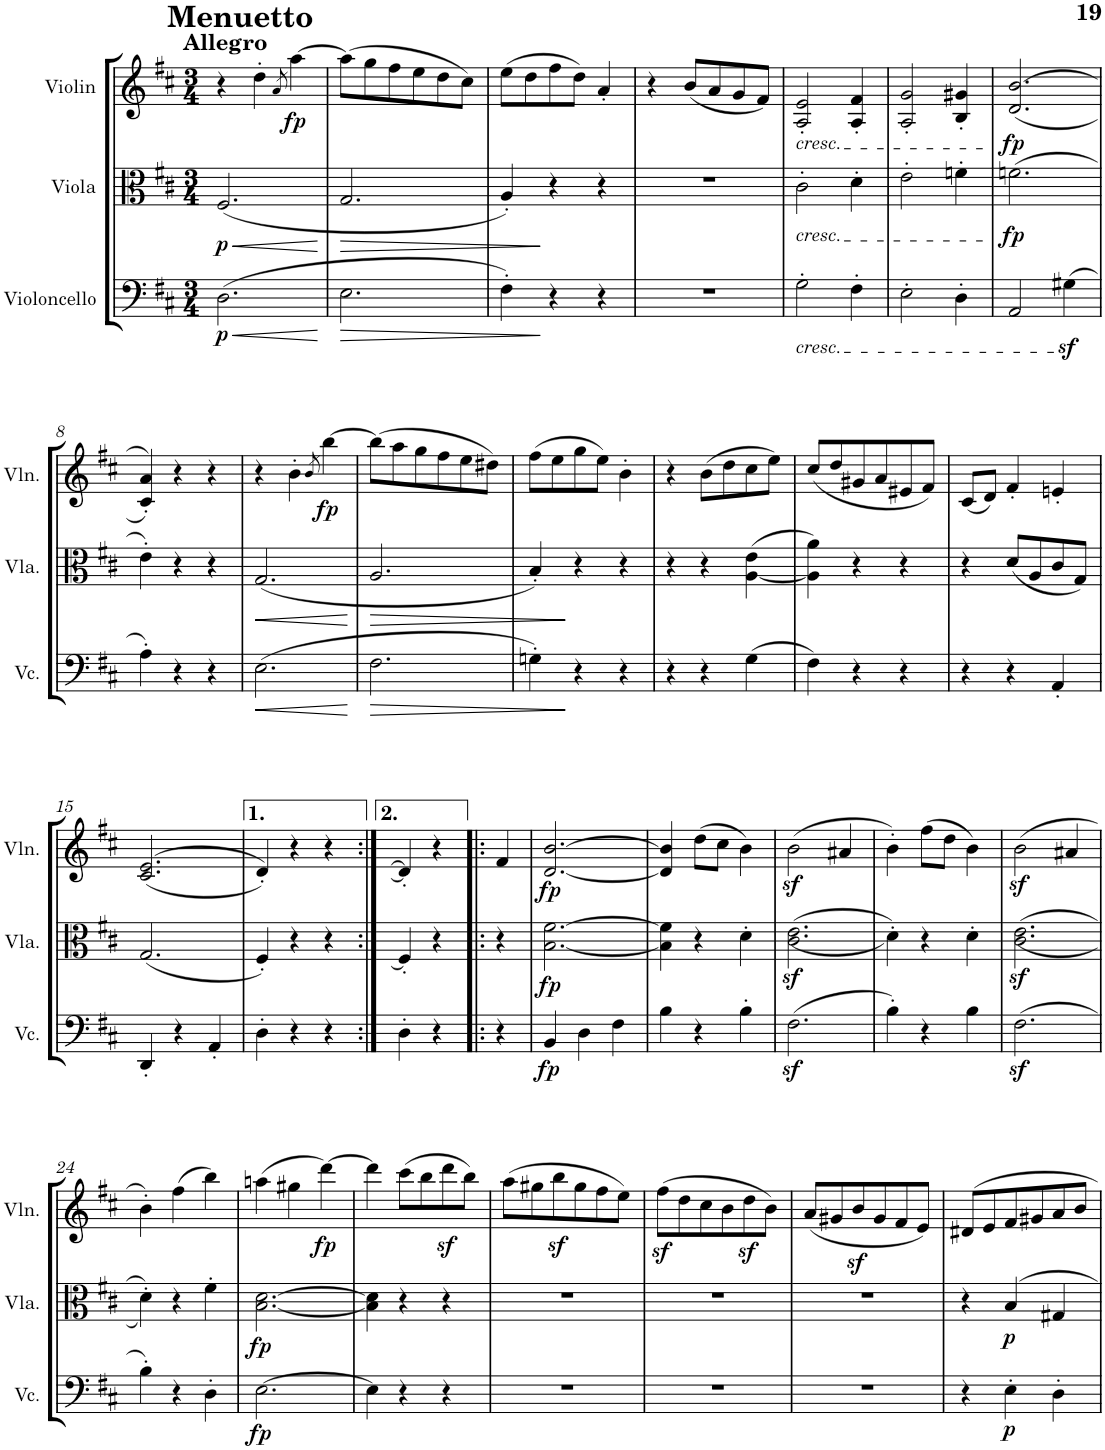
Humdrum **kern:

**kern	**dynam	**kern	**dynam	**kern	**dynam
*part3	*part3	*part2	*part2	*part1	*part1
*staff3	*staff3	*staff2	*staff2	*staff1	*staff1
*I"Violoncello	*	*I"Viola	*	*I"Violin	*
*I'Vc.	*	*I'Vla.	*	*I'Vln.	*
!!LO:PB:g=z
*clefF4	*	*clefC3	*	*clefG2	*
*k[f#c#]	*	*k[f#c#]	*	*k[f#c#]	*
*M3/4	*	*M3/4	*	*M3/4	*
=1	=1	=1	=1	=1	=1
!	!	!	!	!LO:TX:a:B:t=Menuetto	!
!	!	!	!	!LO:TX:a:B:t=Allegro	!
!	!LO:HP:b	!	!LO:HP:b	!	!
!	!LO:DY:n=1:b	!	!LO:DY:n=1:b	!	!
(2.D\	< p	(2.F#/	< p	4r	.
.	.	.	.	4dd'\	.
.	.	.	.	8qa/	.
!	!	!	!	!	!LO:DY:b
.	.	.	.	[4aa\	fp
.	[	.	[	.	.
=2	=2	=2	=2	=2	=2
!	!LO:HP:b	!	!LO:HP:b	!	!
2.E\	>	2.G/	>	(8aa\L]	.
.	.	.	.	8gg\	.
.	.	.	.	8ff#\	.
.	.	.	.	8ee\	.
.	.	.	.	8dd\	.
.	.	.	.	8cc#\J)	.
=3	=3	=3	=3	=3	=3
4F#'\)	.	4A'/)	.	(8ee\L	.
.	.	.	.	8dd\	.
4r	]	4r	]	8ff#\	.
.	.	.	.	8dd\J)	.
4r	.	4r	.	4a'/	.
=4	=4	=4	=4	=4	=4
2.r	.	2.r	.	4r	.
.	.	.	.	(8b/L	.
.	.	.	.	8a/	.
.	.	.	.	8g/	.
.	.	.	.	8f#/J)	.
=5	=5	=5	=5	=5	=5
!	!	!	!	!LO:TX:b:i:t=cresc.	!
!	!	!LO:TX:b:i:t=cresc.	!	!	!
!LO:TX:b:i:t=cresc.	!	!	!	!	!
2G'\	.	2c#'\	.	2A/' 2e/'	.
4F#'\	.	4d'\	.	4A/' 4f#/'	.
=6	=6	=6	=6	=6	=6
2E'\	.	2e'\	.	2A/' 2g/'	.
4D'\	.	4fn'\	.	4B/' 4g#X/'	.
=7	=7	=7	=7	=7	=7
!	!	!	!LO:DY:b	!	!LO:DY:b
2AA/	.	(2.fn\	fp	(>(2.d/ 2.b/	fp
(4G#Xz<\	.	.	.	.	.
!!LO:LB:g=z
=8	=8	=8	=8	=8	=8
4A'\)	.	4e'\)	.	4c#/' 4a/'))	.
4r	.	4r	.	4r	.
4r	.	4r	.	4r	.
=9	=9	=9	=9	=9	=9
!	!LO:HP:b	!	!LO:HP:b	!	!
(2.E\	<	(2.G/	<	4r	.
.	.	.	.	4b'\	.
.	.	.	.	8qb/	.
!	!	!	!	!	!LO:DY:b
.	.	.	.	[4bb\	fp
.	[	.	[	.	.
=10	=10	=10	=10	=10	=10
!	!LO:HP:b	!	!LO:HP:b	!	!
2.F#\	>	2.A/	>	(8bb\L]	.
.	.	.	.	8aa\	.
.	.	.	.	8gg\	.
.	.	.	.	8ff#\	.
.	.	.	.	8ee\	.
.	.	.	.	8dd#X\J)	.
=11	=11	=11	=11	=11	=11
4Gn'\)	.	4B'/)	.	(8ff#\L	.
.	.	.	.	8ee\	.
4r	]	4r	]	8gg\	.
.	.	.	.	8ee\J)	.
4r	.	4r	.	4b'\	.
=12	=12	=12	=12	=12	=12
4r	.	4r	.	4r	.
4r	.	4r	.	(8b\L	.
.	.	.	.	8dd\	.
(4G\	.	([4A\ 4e\	.	8cc#\	.
.	.	.	.	8ee\J)	.
=13	=13	=13	=13	=13	=13
4F#\)	.	4A\] 4a\)	.	(8cc#/L	.
.	.	.	.	8dd/	.
4r	.	4r	.	8g#X/	.
.	.	.	.	8a/	.
4r	.	4r	.	8e#X/	.
.	.	.	.	8f#/J)	.
=14	=14	=14	=14	=14	=14
4r	.	4r	.	(8c#/L	.
.	.	.	.	8d/J)	.
4r	.	(8d/L	.	4f#'/	.
.	.	8A/	.	.	.
4AA'/	.	8c#/	.	4en'/	.
.	.	8G/J)	.	.	.
!!LO:LB:g=z
=15	=15	=15	=15	=15	=15
4DD'/	.	(2.G/	.	(>(2.c#/ 2.e/	.
4r	.	.	.	.	.
4AA'/	.	.	.	.	.
=16	=16	=16	=16	=16	=16
4D'\	.	4F#'/)	.	4d'/))	.
4r	.	4r	.	4r	.
4r	.	4r	.	4r	.
=17:|!	=17:|!	=17:|!	=17:|!	=17:|!	=17:|!
.	.	[qF#	.	(>[qd	.
4D'\	.	4F#'/]	.	4d'/])	.
4r	.	4r	.	4r	.
=18!|:	=18!|:	=18!|:	=18!|:	=18!|:	=18!|:
4r	.	4r	.	4f#/	.
=19	=19	=19	=19	=19	=19
!	!LO:DY:b	!	!LO:DY:b	!	!LO:DY:b
4BB/	fp	[2.B\ [2.f#\	fp	[2.d/ [2.b/	fp
4D\	.	.	.	.	.
4F#\	.	.	.	.	.
=20	=20	=20	=20	=20	=20
4B\	.	4B\] 4f#\]	.	4d/] 4b/]	.
4r	.	4r	.	(8dd\L	.
.	.	.	.	8cc#\J	.
4B'\	.	4d'\	.	4b\)	.
=21	=21	=21	=21	=21	=21
(2.F#z<\	.	(<(2.c#\z< 2.e\z<	.	(2bz<\	.
.	.	.	.	4a#X/	.
=22	=22	=22	=22	=22	=22
4B'\)	.	4d'\))	.	4b'\)	.
4r	.	4r	.	(8ff#\L	.
.	.	.	.	8dd\J	.
4B\	.	4d'\	.	4b\)	.
=23	=23	=23	=23	=23	=23
(2.F#z<\	.	(<(2.c#\z< 2.e\z<	.	(2bz<\	.
.	.	.	.	4a#X/	.
!!LO:LB:g=z
=24	=24	=24	=24	=24	=24
4B'\)	.	4d'\))	.	4b'\)	.
4r	.	4r	.	(4ff#\	.
4D'\	.	4f#'\	.	4bb\)	.
=25	=25	=25	=25	=25	=25
!	!LO:DY:b	!	!LO:DY:b	!	!
[2.E\	fp	[2.B\ [2.d\	fp	(4aan\	.
.	.	.	.	4gg#X\	.
!	!	!	!	!	!LO:DY:b
.	.	.	.	[4ddd\)	fp
=26	=26	=26	=26	=26	=26
4E\]	.	4B\] 4d\]	.	4ddd\]	.
4r	.	4r	.	(8ccc#\L	.
.	.	.	.	8bb\	.
4r	.	4r	.	8dddz<\	.
.	.	.	.	8bb\J)	.
=27	=27	=27	=27	=27	=27
2.r	.	2.r	.	(8aa\L	.
.	.	.	.	8gg#X\	.
.	.	.	.	8bbz<\	.
.	.	.	.	8gg#\	.
.	.	.	.	8ff#\	.
.	.	.	.	8ee\J)	.
=28	=28	=28	=28	=28	=28
2.r	.	2.r	.	(8ff#z<\L	.
.	.	.	.	8dd\	.
.	.	.	.	8cc#\	.
.	.	.	.	8b\	.
.	.	.	.	8ddz<\	.
.	.	.	.	8b\J)	.
=29	=29	=29	=29	=29	=29
2.r	.	2.r	.	(8a/L	.
.	.	.	.	8g#X/	.
.	.	.	.	8bz</	.
.	.	.	.	8g#/	.
.	.	.	.	8f#/	.
.	.	.	.	8e/J)	.
=30	=30	=30	=30	=30	=30
4r	.	4r	.	8d#X/L	.
.	.	.	.	8e/	.
!	!LO:DY:b	!	!LO:DY:b	!	!
4E'\	p	4B/	p	8f#/	.
.	.	.	.	8g#X/	.
4D'\	.	4G#X/	.	8a/	.
.	.	.	.	8b/J	.
=	=	=	=	=	=
*-	*-	*-	*-	*-	*-
